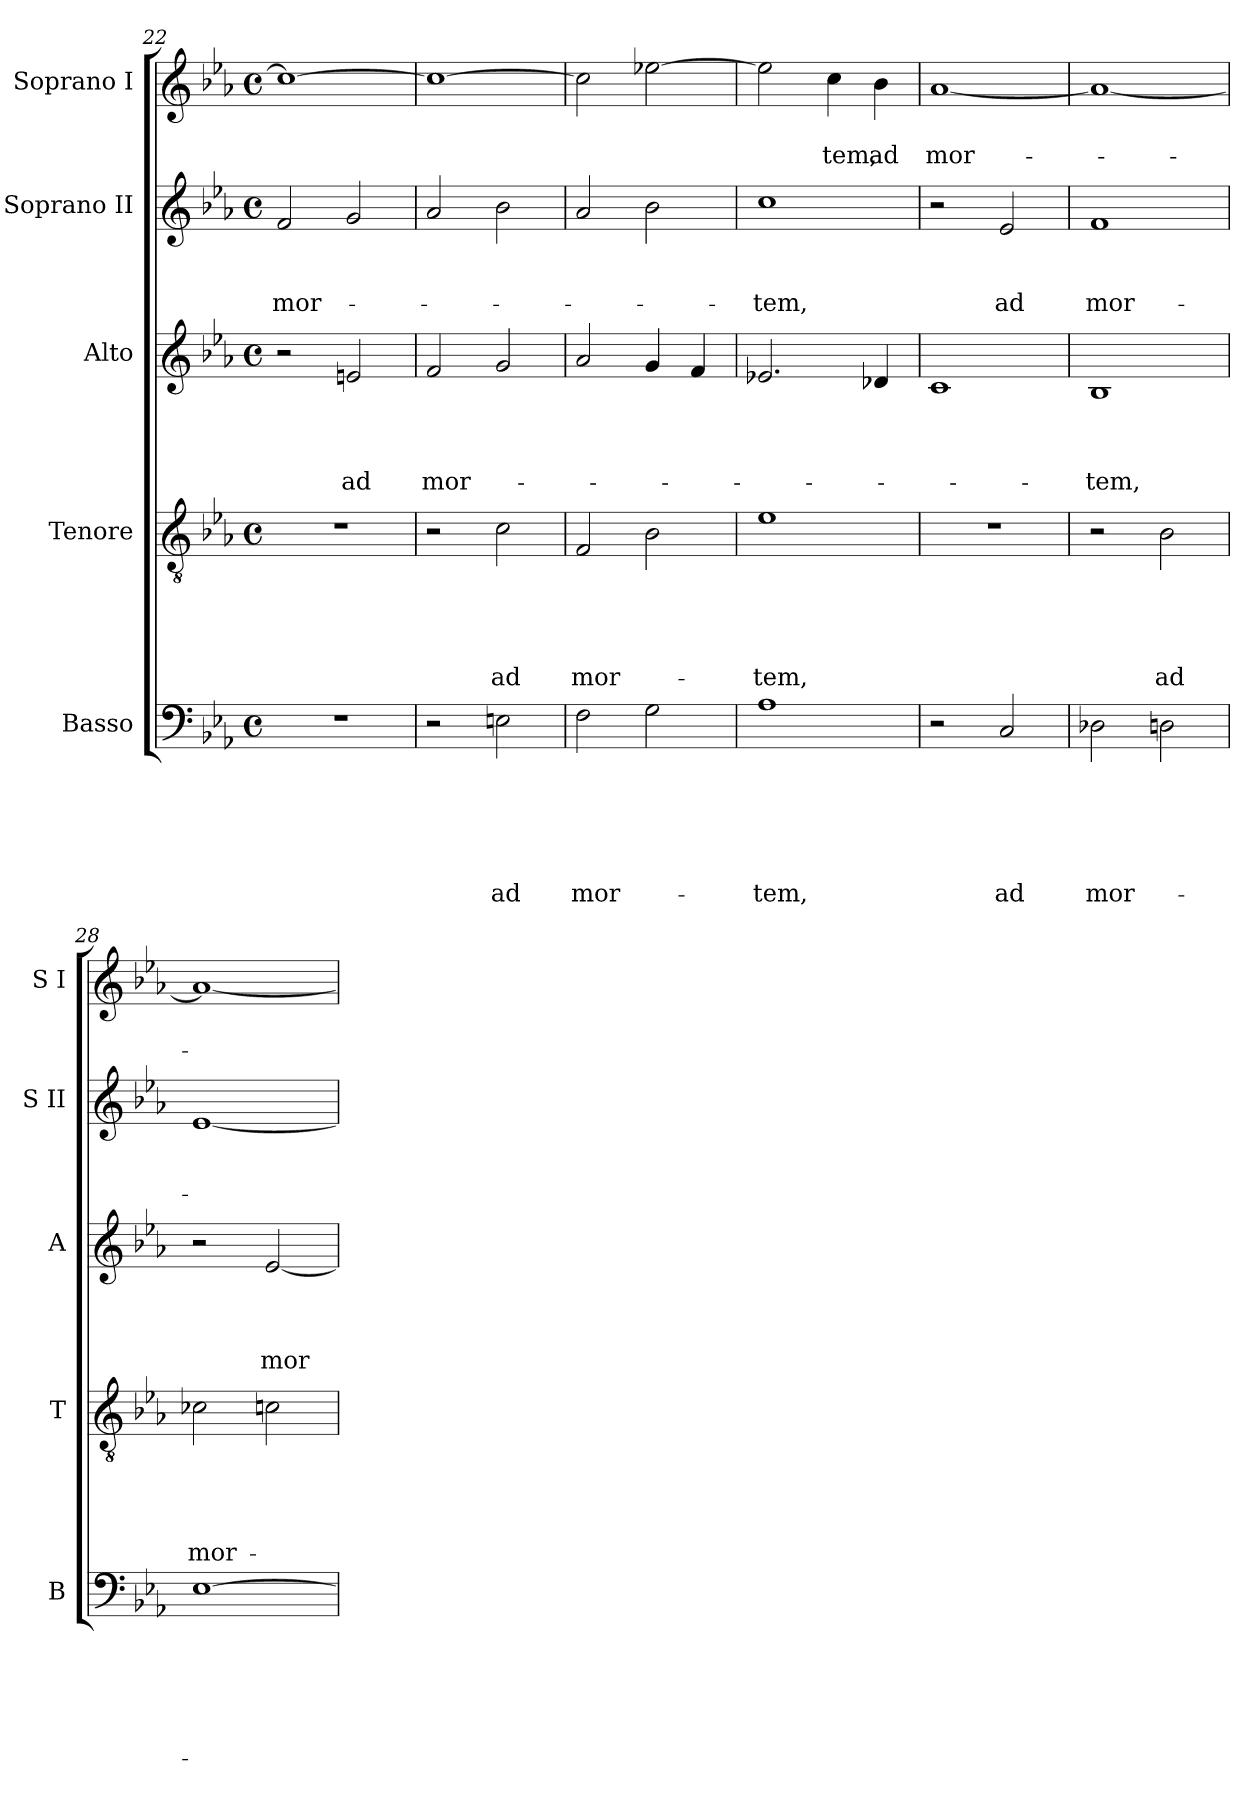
**kern	**text	**text	**text	**text	**text	**text	**kern	**text	**text	**text	**text	**text	**kern	**text	**text	**text	**text	**kern	**text	**text	**text	**kern	**text	**text
*part5	*part5	*part5	*part5	*part5	*part5	*part5	*part4	*part4	*part4	*part4	*part4	*part4	*part3	*part3	*part3	*part3	*part3	*part2	*part2	*part2	*part2	*part1	*part1	*part1
*staff5	*staff5	*staff5	*staff5	*staff5	*staff5	*staff5	*staff4	*staff4	*staff4	*staff4	*staff4	*staff4	*staff3	*staff3	*staff3	*staff3	*staff3	*staff2	*staff2	*staff2	*staff2	*staff1	*staff1	*staff1
*I"Basso	*	*	*	*	*	*	*I"Tenore	*	*	*	*	*	*I"Alto	*	*	*	*	*I"Soprano II	*	*	*	*I"Soprano I	*	*
*I'B	*	*	*	*	*	*	*I'T	*	*	*	*	*	*I'A	*	*	*	*	*I'S II	*	*	*	*I'S I	*	*
*clefF4	*	*	*	*	*	*	*clefGv2	*	*	*	*	*	*clefG2	*	*	*	*	*clefG2	*	*	*	*clefG2	*	*
*k[b-e-a-]	*	*	*	*	*	*	*k[b-e-a-]	*	*	*	*	*	*k[b-e-a-]	*	*	*	*	*k[b-e-a-]	*	*	*	*k[b-e-a-]	*	*
*c:	*	*	*	*	*	*	*c:	*	*	*	*	*	*c:	*	*	*	*	*c:	*	*	*	*c:	*	*
*M4/4	*	*	*	*	*	*	*M4/4	*	*	*	*	*	*M4/4	*	*	*	*	*M4/4	*	*	*	*M4/4	*	*
*met(c)	*	*	*	*	*	*	*met(c)	*	*	*	*	*	*met(c)	*	*	*	*	*met(c)	*	*	*	*met(c)	*	*
=22	=22	=22	=22	=22	=22	=22	=22	=22	=22	=22	=22	=22	=22	=22	=22	=22	=22	=22	=22	=22	=22	=22	=22	=22
1r	.	.	.	.	.	.	1r	.	.	.	.	.	2r	.	.	.	.	2f/	.	.	mor-	1cc_	.	.
.	.	.	.	.	.	.	.	.	.	.	.	.	2en/	.	.	.	ad	2g/	.	.	.	.	.	.
=23	=23	=23	=23	=23	=23	=23	=23	=23	=23	=23	=23	=23	=23	=23	=23	=23	=23	=23	=23	=23	=23	=23	=23	=23
2r	.	.	.	.	.	.	2r	.	.	.	.	.	2f/	.	.	.	mor-	2a-/	.	.	.	1cc_	.	.
2En\	.	.	.	.	.	ad	2c\	.	.	.	.	ad	2g/	.	.	.	.	2b-\	.	.	.	.	.	.
=24	=24	=24	=24	=24	=24	=24	=24	=24	=24	=24	=24	=24	=24	=24	=24	=24	=24	=24	=24	=24	=24	=24	=24	=24
2F\	.	.	.	.	.	mor-	2F/	.	.	.	.	mor-	2a-/	.	.	.	.	2a-/	.	.	.	2cc\]	.	.
2G\	.	.	.	.	.	.	2B-\	.	.	.	.	.	4g/	.	.	.	.	2b-\	.	.	.	[2ee-X\	.	.
.	.	.	.	.	.	.	.	.	.	.	.	.	4f/	.	.	.	.	.	.	.	.	.	.	.
=25	=25	=25	=25	=25	=25	=25	=25	=25	=25	=25	=25	=25	=25	=25	=25	=25	=25	=25	=25	=25	=25	=25	=25	=25
1A-	.	.	.	.	.	-tem,	1e-	.	.	.	.	-tem,	2.e-X/	.	.	.	.	1cc	.	.	-tem,	2ee-\]	.	.
.	.	.	.	.	.	.	.	.	.	.	.	.	.	.	.	.	.	.	.	.	.	4cc\	.	-tem,
.	.	.	.	.	.	.	.	.	.	.	.	.	4d-X/	.	.	.	.	.	.	.	.	4b-\	.	ad
=26	=26	=26	=26	=26	=26	=26	=26	=26	=26	=26	=26	=26	=26	=26	=26	=26	=26	=26	=26	=26	=26	=26	=26	=26
2r	.	.	.	.	.	.	1r	.	.	.	.	.	1c	.	.	.	.	2r	.	.	.	[1a-	.	mor-
2C/	.	.	.	.	.	ad	.	.	.	.	.	.	.	.	.	.	.	2e-/	.	.	ad	.	.	.
=27	=27	=27	=27	=27	=27	=27	=27	=27	=27	=27	=27	=27	=27	=27	=27	=27	=27	=27	=27	=27	=27	=27	=27	=27
2D-X\	.	.	.	.	.	mor-	2r	.	.	.	.	.	1B-	.	.	.	-tem,	1f	.	.	mor-	1a-_	.	.
2Dn\	.	.	.	.	.	.	2B-\	.	.	.	.	ad	.	.	.	.	.	.	.	.	.	.	.	.
=28	=28	=28	=28	=28	=28	=28	=28	=28	=28	=28	=28	=28	=28	=28	=28	=28	=28	=28	=28	=28	=28	=28	=28	=28
[1E-	.	.	.	.	.	.	2c-X\	.	.	.	.	mor-	2r	.	.	.	.	[1e-	.	.	.	1a-_	.	.
.	.	.	.	.	.	.	2cn\	.	.	.	.	.	[2e-/	.	.	.	mor-	.	.	.	.	.	.	.
=	=	=	=	=	=	=	=	=	=	=	=	=	=	=	=	=	=	=	=	=	=	=	=	=
*-	*-	*-	*-	*-	*-	*-	*-	*-	*-	*-	*-	*-	*-	*-	*-	*-	*-	*-	*-	*-	*-	*-	*-	*-
